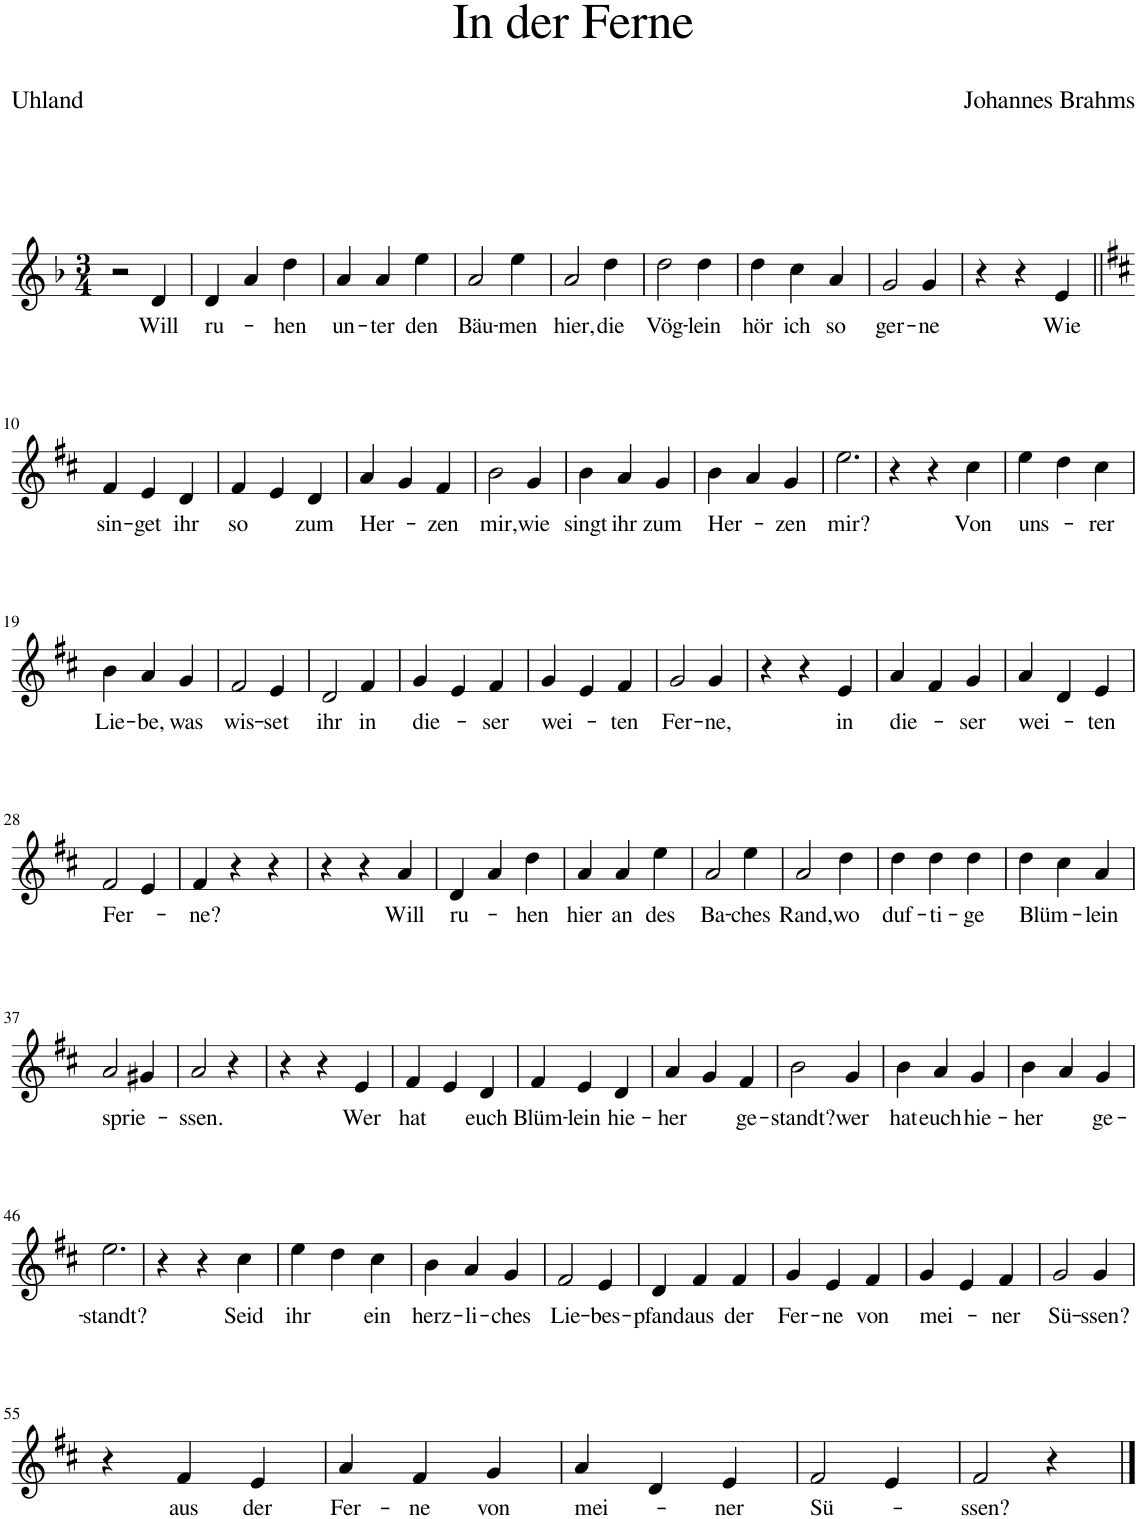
**kern	**text
*part1	*part1
*staff1	*staff1
*I"Piano	*
*I'Pno	*
*clefG2	*
*k[b-]	*
*M3/4	*
=1	=1
2r	.
!	!LO:LY:b
4d/	Will
=2	=2
!	!LO:LY:b
4d/	ru-
4a/	.
!	!LO:LY:b
4dd\	-hen
=3	=3
!	!LO:LY:b
4a/	un-
!	!LO:LY:b
4a/	-ter
!	!LO:LY:b
4ee\	den
=4	=4
!	!LO:LY:b
2a/	Bäu-
!	!LO:LY:b
4ee\	-men
=5	=5
!	!LO:LY:b
2a/	hier,
!	!LO:LY:b
4dd\	die
=6	=6
!	!LO:LY:b
2dd\	Vög-
!	!LO:LY:b
4dd\	-lein
=7	=7
!	!LO:LY:b
4dd\	hör
!	!LO:LY:b
4cc\	ich
!	!LO:LY:b
4a/	so
=8	=8
!	!LO:LY:b
2g/	ger-
!	!LO:LY:b
4g/	-ne
=9	=9
4r	.
4r	.
!	!LO:LY:b
4e/	Wie
!!LO:LB:g=z
=10||	=10||
*k[f#c#]	*
!	!LO:LY:b
4f#/	sin-
!	!LO:LY:b
4e/	-get
!	!LO:LY:b
4d/	ihr
=11	=11
!	!LO:LY:b
4f#/	so
4e/	.
!	!LO:LY:b
4d/	zum
=12	=12
!	!LO:LY:b
4a/	Her-
4g/	.
!	!LO:LY:b
4f#/	-zen
=13	=13
!	!LO:LY:b
2b\	mir,
!	!LO:LY:b
4g/	wie
=14	=14
!	!LO:LY:b
4b\	singt
!	!LO:LY:b
4a/	ihr
!	!LO:LY:b
4g/	zum
=15	=15
!	!LO:LY:b
4b\	Her-
4a/	.
!	!LO:LY:b
4g/	-zen
=16	=16
!	!LO:LY:b
2.ee\	mir?
=17	=17
4r	.
4r	.
!	!LO:LY:b
4cc#\	Von
=18	=18
!	!LO:LY:b
4ee\	uns-
4dd\	.
!	!LO:LY:b
4cc#\	-rer
!!LO:LB:g=z
=19	=19
!	!LO:LY:b
4b\	Lie-
!	!LO:LY:b
4a/	-be,
!	!LO:LY:b
4g/	was
=20	=20
!	!LO:LY:b
2f#/	wis-
!	!LO:LY:b
4e/	-set
=21	=21
!	!LO:LY:b
2d/	ihr
!	!LO:LY:b
4f#/	in
=22	=22
!	!LO:LY:b
4g/	die-
4e/	.
!	!LO:LY:b
4f#/	-ser
=23	=23
!	!LO:LY:b
4g/	wei-
4e/	.
!	!LO:LY:b
4f#/	-ten
=24	=24
!	!LO:LY:b
2g/	Fer-
!	!LO:LY:b
4g/	-ne,
=25	=25
4r	.
4r	.
!	!LO:LY:b
4e/	in
=26	=26
!	!LO:LY:b
4a/	die-
4f#/	.
!	!LO:LY:b
4g/	-ser
=27	=27
!	!LO:LY:b
4a/	wei-
4d/	.
!	!LO:LY:b
4e/	-ten
!!LO:LB:g=z
=28	=28
!	!LO:LY:b
2f#/	Fer-
4e/	.
=29	=29
!	!LO:LY:b
4f#/	-ne?
4r	.
4r	.
=30	=30
4r	.
4r	.
!	!LO:LY:b
4a/	Will
=31	=31
!	!LO:LY:b
4d/	ru-
4a/	.
!	!LO:LY:b
4dd\	-hen
=32	=32
!	!LO:LY:b
4a/	hier
!	!LO:LY:b
4a/	an
!	!LO:LY:b
4ee\	des
=33	=33
!	!LO:LY:b
2a/	Ba-
!	!LO:LY:b
4ee\	-ches
=34	=34
!	!LO:LY:b
2a/	Rand,
!	!LO:LY:b
4dd\	wo
=35	=35
!	!LO:LY:b
4dd\	duf-
!	!LO:LY:b
4dd\	ti-
!	!LO:LY:b
4dd\	-ge
=36	=36
!	!LO:LY:b
4dd\	Blüm-
4cc#\	.
!	!LO:LY:b
4a/	-lein
!!LO:LB:g=z
=37	=37
!	!LO:LY:b
2a/	sprie-
4g#X/	.
=38	=38
!	!LO:LY:b
2a/	-ssen.
4r	.
=39	=39
4r	.
4r	.
!	!LO:LY:b
4e/	Wer
=40	=40
!	!LO:LY:b
4f#/	hat
4e/	.
!	!LO:LY:b
4d/	euch
=41	=41
!	!LO:LY:b
4f#/	Blüm-
!	!LO:LY:b
4e/	-lein
!	!LO:LY:b
4d/	hie-
=42	=42
!	!LO:LY:b
4a/	-her
4g/	.
!	!LO:LY:b
4f#/	ge-
=43	=43
!	!LO:LY:b
2b\	-standt?
!	!LO:LY:b
4g/	wer
=44	=44
!	!LO:LY:b
4b\	hat
!	!LO:LY:b
4a/	euch
!	!LO:LY:b
4g/	hie-
=45	=45
!	!LO:LY:b
4b\	-her
4a/	.
!	!LO:LY:b
4g/	ge-
!!LO:LB:g=z
=46	=46
!	!LO:LY:b
2.ee\	-standt?
=47	=47
4r	.
4r	.
!	!LO:LY:b
4cc#\	Seid
=48	=48
!	!LO:LY:b
4ee\	ihr
4dd\	.
!	!LO:LY:b
4cc#\	ein
=49	=49
!	!LO:LY:b
4b\	herz-
!	!LO:LY:b
4a/	li-
!	!LO:LY:b
4g/	-ches
=50	=50
!	!LO:LY:b
2f#/	Lie-
!	!LO:LY:b
4e/	-bes-
=51	=51
!	!LO:LY:b
4d/	-pfand
!	!LO:LY:b
4f#/	aus
!	!LO:LY:b
4f#/	der
=52	=52
!	!LO:LY:b
4g/	Fer-
!	!LO:LY:b
4e/	-ne
!	!LO:LY:b
4f#/	von
=53	=53
!	!LO:LY:b
4g/	mei-
4e/	.
!	!LO:LY:b
4f#/	-ner
=54	=54
!	!LO:LY:b
2g/	Sü-
!	!LO:LY:b
4g/	-ssen?
!!LO:LB:g=z
=55	=55
4r	.
!	!LO:LY:b
4f#/	aus
!	!LO:LY:b
4e/	der
=56	=56
!	!LO:LY:b
4a/	Fer-
!	!LO:LY:b
4f#/	-ne
!	!LO:LY:b
4g/	von
=57	=57
!	!LO:LY:b
4a/	mei-
4d/	.
!	!LO:LY:b
4e/	-ner
=58	=58
!	!LO:LY:b
2f#/	Sü-
4e/	.
=59	=59
!	!LO:LY:b
2f#/	-ssen?
4r	.
==	==
*-	*-
